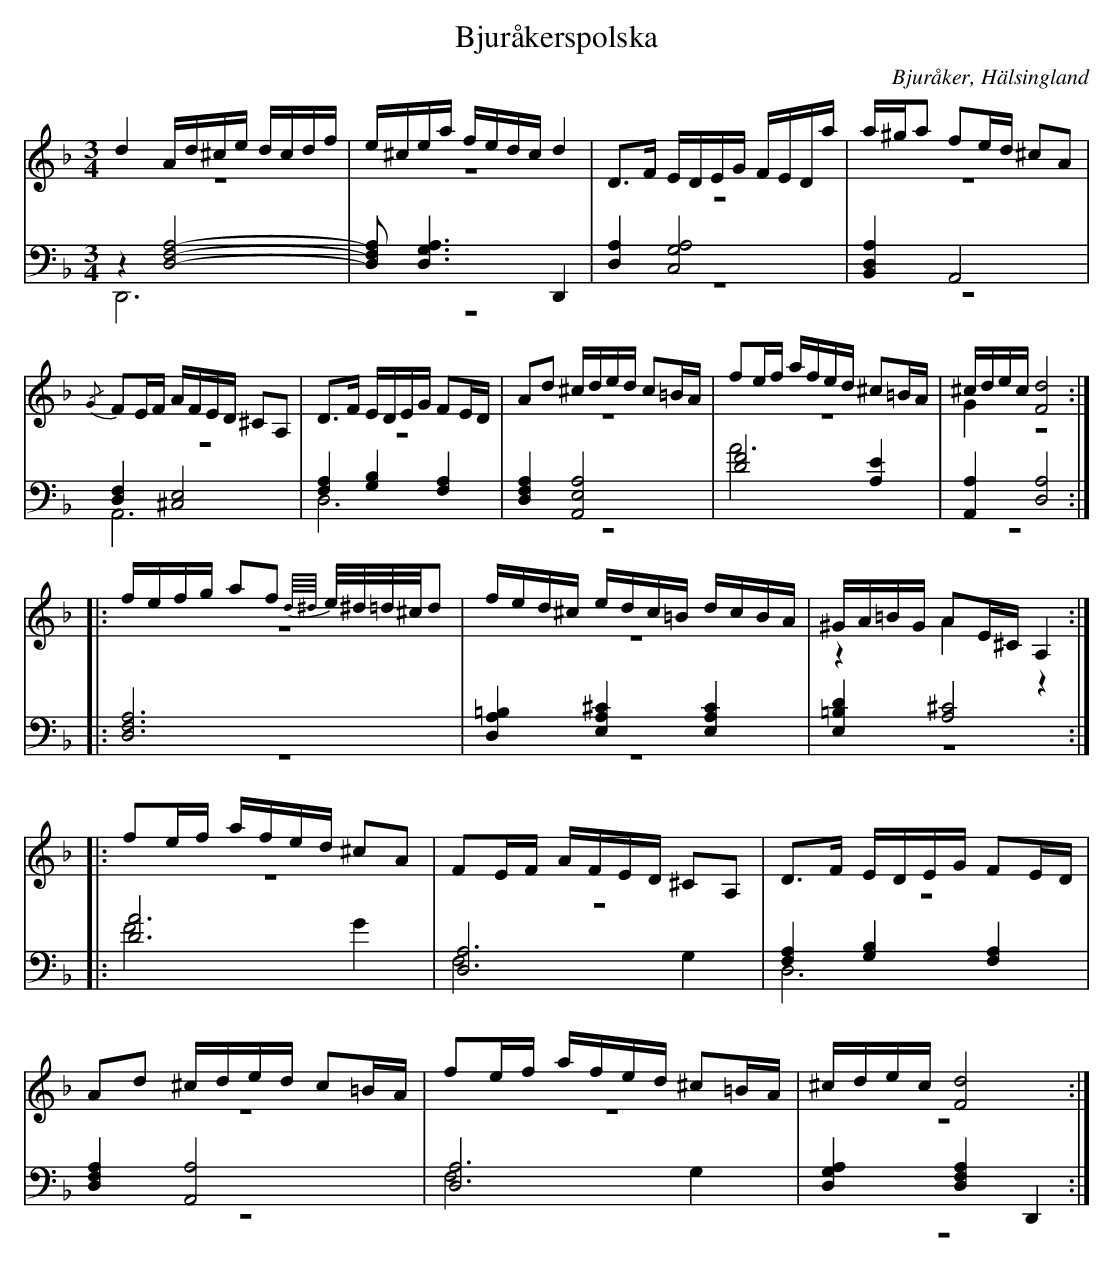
X:1
T: Bjuråkerspolska
O: Bjuråker, Hälsingland
M: 3/4
L: 1/16
K: Dm
V:1
V:2 merge
V:3
V:4 merge
V:1
d4 Ad^ce dcdf |e^cea fedc d4|D2>F2 EDEG FEDa|a^ga2 f2ed ^c2A2|
{/G}F2EF AFED ^C2A,2|D2>F2 EDEG F2ED|A2d2 ^cded c2=BA|f2ef afed ^c2=BA|^cdec [F8d8]:|
|:fefg a2f2 {d//^d//}e/^d/=d/^c/d2 |fed^c edc=B dcBA|^GA=BG A2E^C A,4:|
|:f2ef afed ^c2A2|F2EF AFED ^C2A,2|D2>F2 EDEG F2ED|
A2d2 ^cded c2=BA|f2ef afed ^c2=BA|^cdec [F8d8]:|
V:2
z12|z12|z12|z12|
z12|z12|z12|z12|G4 z8:|
|:z12|z12|z4 A4 z4:|
|:z12|z12|z12|
z12|z12|z12:|
V:3 clef=bass
z4 [D,8F,8 A,8]-|[D,2F,2 A,2] [D,6G,6A,6] D,,4|[D,4A,4] [C,8G,8A,8]|[B,,4D,4A,4] A,,8|
[D,4F,4] [^C,8E,8]|[F,4A,4] [G,4B,4] [F,4A,4]|[D,4F,4A,4] [A,,8E,8A,8]|[D8F8] [A,4E4]|[A,,4A,4] [D,8A,8]:|
|:[D,12F,12A,12]|[D,4A,4=B,4] [E,4A,4^C4] [E,4A,4C4]|[E,4=B,4D4] [A,8^C8]:|
|:[D12A12]|[D,12A,12]|[F,4A,4] [G,4B,4] [F,4A,4]|
[D,4F,4A,4] [A,,8A,8]|[D,12A,12]|[D,4G,4A,4] [D,4F,4A,4] D,,4:|
V:4 clef=bass
D,,12|z12|z12|z12|
A,,12|D,12|z12|A12|z12:|
|:z12|z12|z12:|
|:F8 G4|F,8 G,4|D,12|
z12|F,8 G,4|z12:|
